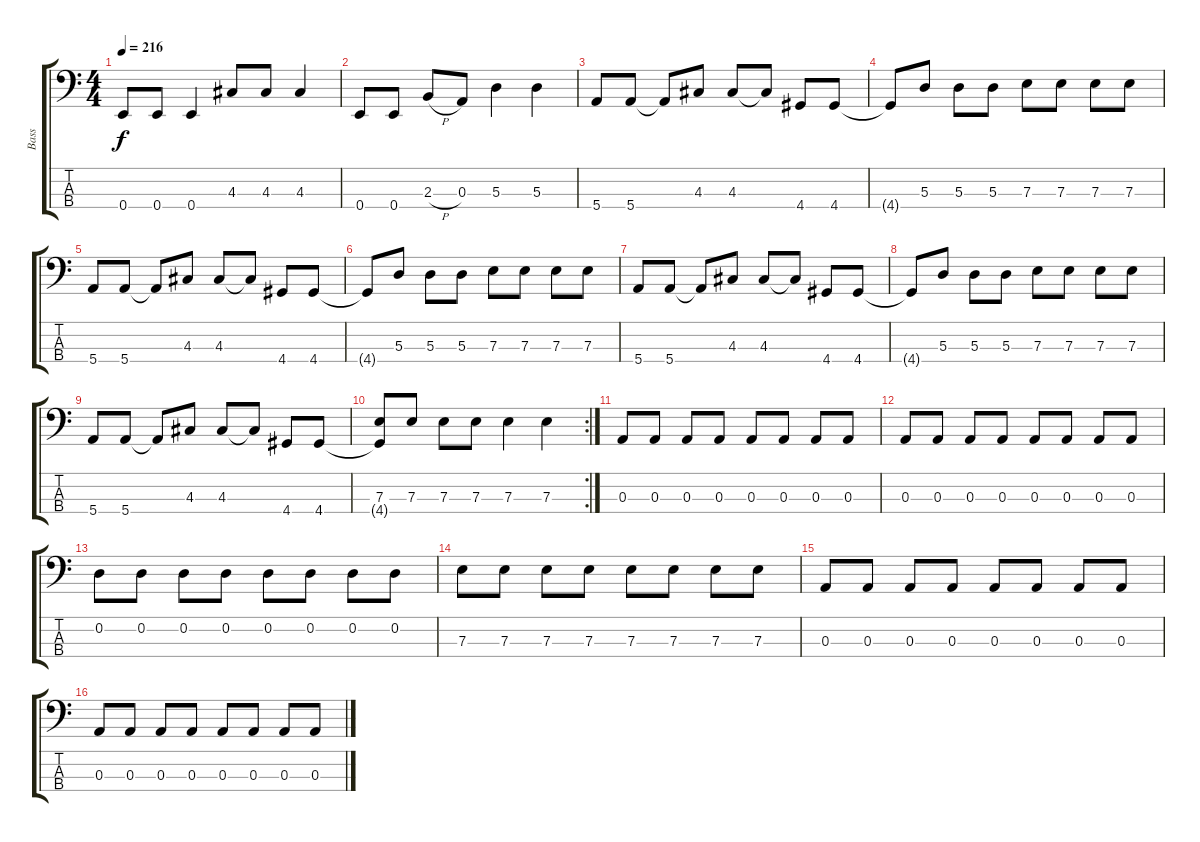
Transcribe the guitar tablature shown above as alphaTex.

\track ("Bass" "Bass") {instrument electricbassfinger}
\staff {score tabs}
\tuning (G2 D2 A1 E1) {hide}
\ts (4 4)
\tempo 216
\clef f4
\ks c
0.4.8{dy f} 0.4.8 0.4.4 4.3.8 4.3.8 4.3.4 |
0.4.8 0.4.8 2.3{h}.8 0.3.8 5.3.4 5.3.4 |
5.4.8 5.4.8 5.4{t}.8 4.3.8 4.3.8 4.3{t}.8 4.4.8 4.4.8 |
4.4{t}.8 5.3.8 5.3.8 5.3.8 7.3.8 7.3.8 7.3.8 7.3.8 |
5.4.8 5.4.8 5.4{t}.8 4.3.8 4.3.8 4.3{t}.8 4.4.8 4.4.8 |
4.4{t}.8 5.3.8 5.3.8 5.3.8 7.3.8 7.3.8 7.3.8 7.3.8 |
5.4.8 5.4.8 5.4{t}.8 4.3.8 4.3.8 4.3{t}.8 4.4.8 4.4.8 |
4.4{t}.8 5.3.8 5.3.8 5.3.8 7.3.8 7.3.8 7.3.8 7.3.8 |
5.4.8 5.4.8 5.4{t}.8 4.3.8 4.3.8 4.3{t}.8 4.4.8 4.4.8 |
\rc 2
(7.3 4.4{t}).8 7.3.8 7.3.8 7.3.8 7.3.4 7.3.4 |
0.3.8 0.3.8 0.3.8 0.3.8 0.3.8 0.3.8 0.3.8 0.3.8 |
0.3.8 0.3.8 0.3.8 0.3.8 0.3.8 0.3.8 0.3.8 0.3.8 |
0.2.8 0.2.8 0.2.8 0.2.8 0.2.8 0.2.8 0.2.8 0.2.8 |
7.3.8 7.3.8 7.3.8 7.3.8 7.3.8 7.3.8 7.3.8 7.3.8 |
0.3.8 0.3.8 0.3.8 0.3.8 0.3.8 0.3.8 0.3.8 0.3.8 |
0.3.8 0.3.8 0.3.8 0.3.8 0.3.8 0.3.8 0.3.8 0.3.8
